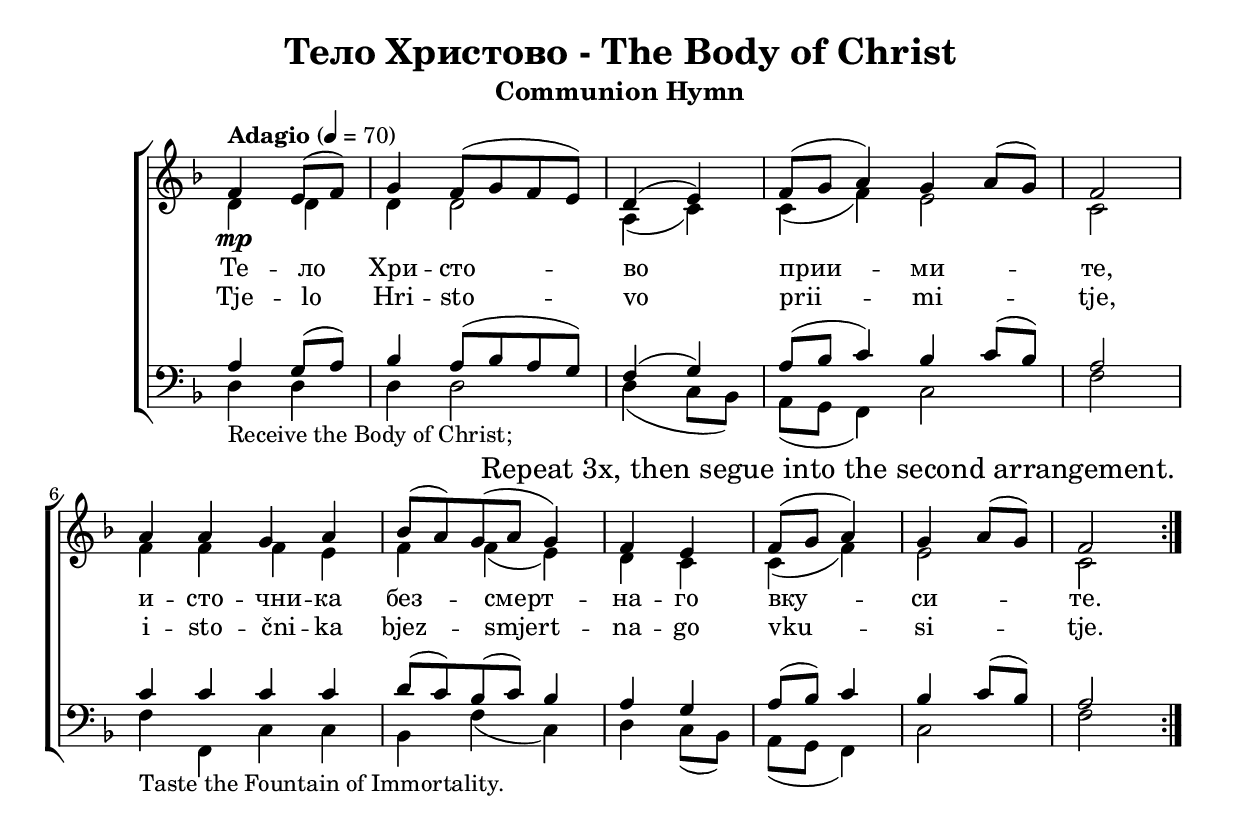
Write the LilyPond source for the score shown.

\version "2.18.2"

global = {
	\key f \major
	\tempo Adagio 4 = 70
}

\header {
	title = "Тело Христово - The Body of Christ"
	subtitle = "Communion Hymn"
	composer = ""
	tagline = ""
}

Cyrillic = \lyricmode {
	Те -- ло Хри -- сто -- во прии -- ми -- те,
	и -- сто -- чни -- ка без -- смерт -- на -- го вку -- си -- те.
	%Ал -- ли -- лу -- йя.
	%Ал -- ли -- лу -- йя.
	%Ал -- ли -- лу -- йя.
}

Latin = \lyricmode {
	Tje -- lo Hri -- sto -- vo prii -- mi -- tje,
	i -- sto -- čni -- ka bjez -- smjert -- na -- go vku -- si -- tje.
	%Al -- li -- lu -- ja.
	%Al -- li -- lu -- ja.
	%Al -- li -- lu -- ja.
}

sopMusic =
\transpose g f {
\relative {
	g'4\mp fis8 (g) | a4 g8 (a g fis) | e4 (fis) | g8 (a b4) a4 b8 (a) | g2 |
	b4 b a b | c8 (b) a (b a4) | g4 fis | g8 (a b4) | a4 b8 (a) | g2 
	\once \override Score.RehearsalMark.break-visibility = #end-of-line-visible
	\once \override Score.RehearsalMark.self-alignment-X = #RIGHT
	\mark "Repeat 3x, then segue into the second arrangement."
	\bar ":|."
}
}

altoMusic =
\transpose g f {
\relative {
	\time 2/4 e'4 e | \time 3/4 e e2 | \time 2/4 b4 (d) | \time 4/4 d (g) fis2 | \time 2/4 d2 |
	\time 4/4 g4 g g fis | \time 3/4 g4 g( fis) | \time 2/4 e4 d | d (g) |
	fis2 | d
}
}

tenorMusic =
\transpose g f {
\relative {
	b4 a8 (b) | c4 b8 (c b a) | g4 (a) | b8 (c d4) c4 d8 (c) | b2 |
	d4 d d d | e8( d) c( d) c4 | b a | b8( c) d4 | c4 d8 (c) | b2 
}
}

bassMusic =
\transpose g f {
\relative {
	e4_\markup{Receive the Body of Christ;} e4 | e4 e2 | e4( d8 c) b (a g4) d'2 | g |
	g4_\markup{Taste the Fountain of Immortality.} g, d' d c g'( d) e d8 (c) b (a g4) d'2 g
	%g4_\markup{Taste the Fountain of Immortality.} g, d' g fis8( g) d4~ d e d8 (c) b (a g4) d'2 g
}
}

\include "TEMPLATES_DIRECTORY/satb_notime.ily"

